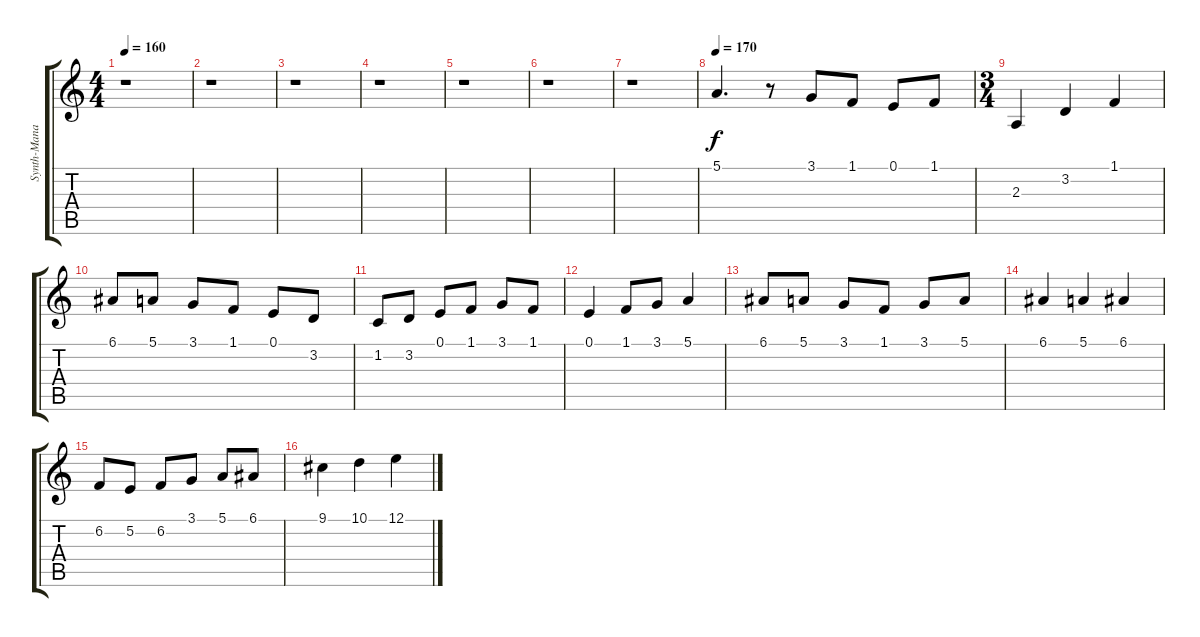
\track ("Synth-Mana" "Synth-Mana") {instrument harpsichord}
\staff {score tabs}
\tuning (E4 B3 G3 D3 A2 E2) {hide}
\ts (4 4)
\tempo 160
\clef g2
\ks c
r.1{dy f} |
r.1 |
r.1 |
r.1 |
r.1 |
r.1 |
r.1 |
\tempo 170
5.1.4{d} r.8 3.1.8 1.1.8 0.1.8 1.1.8 |
\ts (3 4)
2.3.4 3.2.4 1.1.4 |
6.1.8 5.1.8 3.1.8 1.1.8 0.1.8 3.2.8 |
1.2.8 3.2.8 0.1.8 1.1.8 3.1.8 1.1.8 |
0.1.4 1.1.8 3.1.8 5.1.4 |
6.1.8 5.1.8 3.1.8 1.1.8 3.1.8 5.1.8 |
6.1.4 5.1.4 6.1.4 |
6.2.8 5.2.8 6.2.8 3.1.8 5.1.8 6.1.8 |
9.1.4 10.1.4 12.1.4
